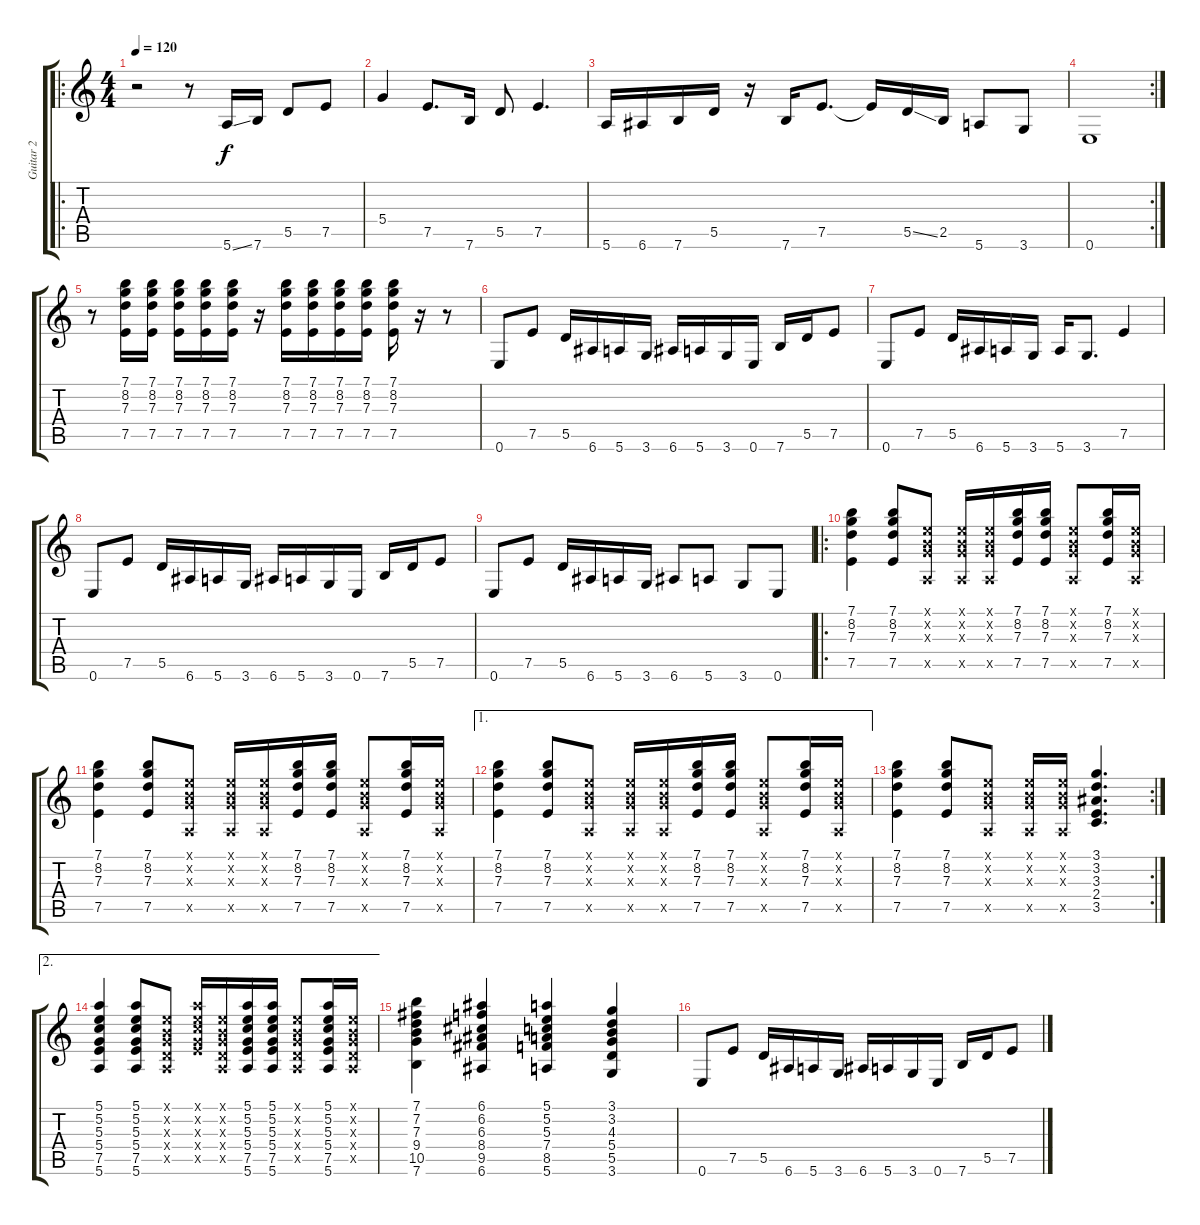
\track ("Guitar 2" "Guitar 2") {instrument electricguitarclean}
\staff {score tabs}
\tuning (E4 B3 G3 D3 A2 E2) {hide}
\ro
\ts (4 4)
\tempo 120
\clef g2
\ks c
r.2{dy f instrument electricguitarclean} r.8 5.6{ss}.16 7.6.16 5.5.8 7.5.8 |
5.4.4 7.5.8{d} 7.6.16 5.5.8 7.5.4{d} |
5.6.16 6.6.16 7.6.16 5.5.16 r.16 7.6.16 7.5.8{d} 7.5{t}.16 5.5{ss}.16 2.5.16 5.6.8 3.6.8 |
\rc 2
0.6.1 |
r.8 (7.1 8.2 7.3 7.5).16 (7.1 8.2 7.3 7.5).16 (7.1 8.2 7.3 7.5).16 (7.1 8.2 7.3 7.5).16 (7.1 8.2 7.3 7.5).16 r.16 (7.1 8.2 7.3 7.5).16 (7.1 8.2 7.3 7.5).16 (7.1 8.2 7.3 7.5).16 (7.1 8.2 7.3 7.5).16 (7.1 8.2 7.3 7.5).16 r.16 r.8 |
0.6.8 7.5.8 5.5.16 6.6.16 5.6.16 3.6.16 6.6.16 5.6.16 3.6.16 0.6.16 7.6.16 5.5.16 7.5.8 |
0.6.8 7.5.8 5.5.16 6.6.16 5.6.16 3.6.16 5.6.16 3.6.8{d} 7.5.4 |
0.6.8 7.5.8 5.5.16 6.6.16 5.6.16 3.6.16 6.6.16 5.6.16 3.6.16 0.6.16 7.6.16 5.5.16 7.5.8 |
0.6.8 7.5.8 5.5.16 6.6.16 5.6.16 3.6.16 6.6.8 5.6.8 3.6.8 0.6.8 |
\ro
(7.1 8.2 7.3 7.5).4 (7.1 8.2 7.3 7.5).8 (0.1{x} 0.2{x} 0.3{x} 0.5{x}).8 (0.1{x} 0.2{x} 0.3{x} 0.5{x}).16 (0.1{x} 0.2{x} 0.3{x} 0.5{x}).16 (7.1 8.2 7.3 7.5).16 (7.1 8.2 7.3 7.5).16 (0.1{x} 0.2{x} 0.3{x} 0.5{x}).8 (7.1 8.2 7.3 7.5).16 (0.1{x} 0.2{x} 0.3{x} 0.5{x}).16 |
(7.1 8.2 7.3 7.5).4 (7.1 8.2 7.3 7.5).8 (0.1{x} 0.2{x} 0.3{x} 0.5{x}).8 (0.1{x} 0.2{x} 0.3{x} 0.5{x}).16 (0.1{x} 0.2{x} 0.3{x} 0.5{x}).16 (7.1 8.2 7.3 7.5).16 (7.1 8.2 7.3 7.5).16 (0.1{x} 0.2{x} 0.3{x} 0.5{x}).8 (7.1 8.2 7.3 7.5).16 (0.1{x} 0.2{x} 0.3{x} 0.5{x}).16 |
\ae 1
(7.1 8.2 7.3 7.5).4 (7.1 8.2 7.3 7.5).8 (0.1{x} 0.2{x} 0.3{x} 0.5{x}).8 (0.1{x} 0.2{x} 0.3{x} 0.5{x}).16 (0.1{x} 0.2{x} 0.3{x} 0.5{x}).16 (7.1 8.2 7.3 7.5).16 (7.1 8.2 7.3 7.5).16 (0.1{x} 0.2{x} 0.3{x} 0.5{x}).8 (7.1 8.2 7.3 7.5).16 (0.1{x} 0.2{x} 0.3{x} 0.5{x}).16 |
\rc 2
(7.1 8.2 7.3 7.5).4 (7.1 8.2 7.3 7.5).8 (0.1{x} 0.2{x} 0.3{x} 0.5{x}).8 (0.1{x} 0.2{x} 0.3{x} 0.5{x}).16 (0.1{x} 0.2{x} 0.3{x} 0.5{x}).16 (3.1 3.2 3.3 2.4 3.5).4{d} |
\ae 2
(5.1 5.2 5.3 5.4 7.5 5.6).4 (5.1 5.2 5.3 5.4 7.5 5.6).8 (0.1{x} 0.2{x} 0.3{x} 0.4{x} 0.5{x}).8 (5.1{x} 5.2{x} 5.3{x} 5.4{x} 7.5{x}).16 (0.1{x} 0.2{x} 0.3{x} 0.4{x} 0.5{x}).16 (5.1 5.2 5.3 5.4 7.5 5.6).16 (5.1 5.2 5.3 5.4 7.5 5.6).16 (0.1{x} 0.2{x} 0.3{x} 0.4{x} 0.5{x}).8 (5.1 5.2 5.3 5.4 7.5 5.6).16 (0.1{x} 0.2{x} 0.3{x} 0.4{x} 0.5{x}).16 |
(7.1 7.2 7.3 9.4 10.5 7.6).4 (6.1 6.2 6.3 8.4 9.5 6.6).4 (5.1 5.2 5.3 7.4 8.5 5.6).4 (3.1 3.2 4.3 5.4 5.5 3.6).4 |
0.6.8 7.5.8 5.5.16 6.6.16 5.6.16 3.6.16 6.6.16 5.6.16 3.6.16 0.6.16 7.6.16 5.5.16 7.5.8
